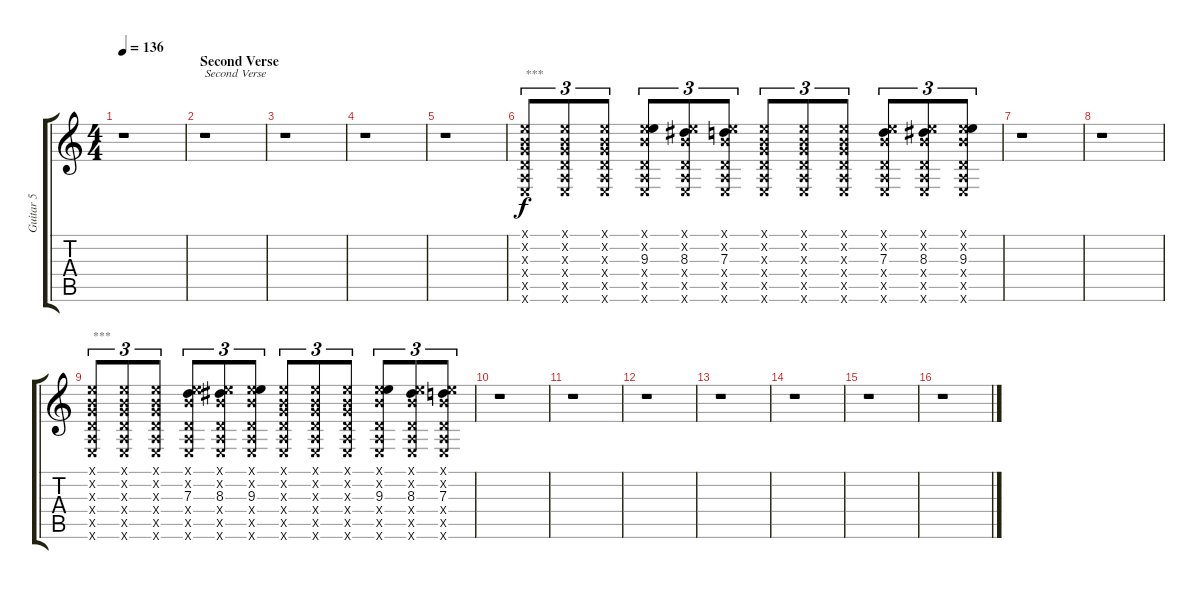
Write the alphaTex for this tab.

\track ("Guitar 5" "Guitar 5") {instrument electricguitarclean}
\staff {score tabs}
\tuning (E4 B3 G3 D3 A2 E2) {hide}
\ts (4 4)
\tempo 136
\clef g2
\ks c
r.1{dy f} |
\section ("" "Second Verse")
r.1{txt "Second Verse"} |
r.1 |
r.1 |
r.1 |
(0.1{x} 0.2{x} 0.3{x} 0.4{x} 0.5{x} 0.6{x}).8{tu (3 2) txt "***"} (0.1{x} 0.2{x} 0.3{x} 0.4{x} 0.5{x} 0.6{x}).8{tu (3 2)} (0.1{x} 0.2{x} 0.3{x} 0.4{x} 0.5{x} 0.6{x}).8{tu (3 2)} (0.1{x} 0.2{x} 9.3 0.4{x} 0.5{x} 0.6{x}).8{tu (3 2)} (0.1{x} 0.2{x} 8.3 0.4{x} 0.5{x} 0.6{x}).8{tu (3 2)} (0.1{x} 0.2{x} 7.3 0.4{x} 0.5{x} 0.6{x}).8{tu (3 2)} (0.1{x} 0.2{x} 0.3{x} 0.4{x} 0.5{x} 0.6{x}).8{tu (3 2)} (0.1{x} 0.2{x} 0.3{x} 0.4{x} 0.5{x} 0.6{x}).8{tu (3 2)} (0.1{x} 0.2{x} 0.3{x} 0.4{x} 0.5{x} 0.6{x}).8{tu (3 2)} (0.1{x} 0.2{x} 7.3 0.4{x} 0.5{x} 0.6{x}).8{tu (3 2)} (0.1{x} 0.2{x} 8.3 0.4{x} 0.5{x} 0.6{x}).8{tu (3 2)} (0.1{x} 0.2{x} 9.3 0.4{x} 0.5{x} 0.6{x}).8{tu (3 2)} |
r.1 |
r.1 |
(0.1{x} 0.2{x} 0.3{x} 0.4{x} 0.5{x} 0.6{x}).8{tu (3 2) txt "***"} (0.1{x} 0.2{x} 0.3{x} 0.4{x} 0.5{x} 0.6{x}).8{tu (3 2)} (0.1{x} 0.2{x} 0.3{x} 0.4{x} 0.5{x} 0.6{x}).8{tu (3 2)} (0.1{x} 0.2{x} 7.3 0.4{x} 0.5{x} 0.6{x}).8{tu (3 2)} (0.1{x} 0.2{x} 8.3 0.4{x} 0.5{x} 0.6{x}).8{tu (3 2)} (0.1{x} 0.2{x} 9.3 0.4{x} 0.5{x} 0.6{x}).8{tu (3 2)} (0.1{x} 0.2{x} 0.3{x} 0.4{x} 0.5{x} 0.6{x}).8{tu (3 2)} (0.1{x} 0.2{x} 0.3{x} 0.4{x} 0.5{x} 0.6{x}).8{tu (3 2)} (0.1{x} 0.2{x} 0.3{x} 0.4{x} 0.5{x} 0.6{x}).8{tu (3 2)} (0.1{x} 0.2{x} 9.3 0.4{x} 0.5{x} 0.6{x}).8{tu (3 2)} (0.1{x} 0.2{x} 8.3 0.4{x} 0.5{x} 0.6{x}).8{tu (3 2)} (0.1{x} 0.2{x} 7.3 0.4{x} 0.5{x} 0.6{x}).8{tu (3 2)} |
r.1 |
r.1 |
r.1 |
r.1 |
r.1 |
r.1 |
r.1
